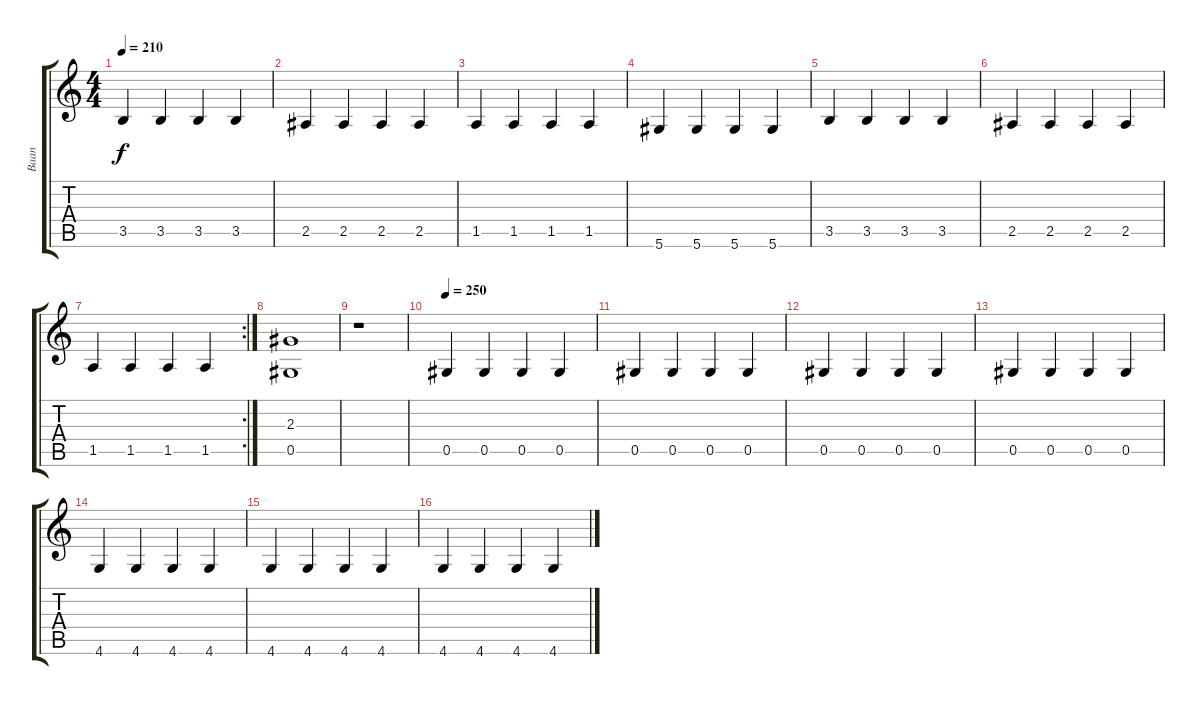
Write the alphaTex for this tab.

\track ("Baan" "Baan") {instrument electricbassfinger}
\staff {score tabs}
\tuning (Eb4 Bb3 Gb3 Db3 Ab2 Eb2) {hide}
\ts (4 4)
\tempo 210
\clef g2
\ks c
3.5.4{dy f} 3.5.4 3.5.4 3.5.4 |
2.5.4 2.5.4 2.5.4 2.5.4 |
1.5.4 1.5.4 1.5.4 1.5.4 |
5.6.4 5.6.4 5.6.4 5.6.4 |
3.5.4 3.5.4 3.5.4 3.5.4 |
2.5.4 2.5.4 2.5.4 2.5.4 |
\rc 2
1.5.4 1.5.4 1.5.4 1.5.4 |
(2.3 0.5).1 |
r.1 |
\tempo 250
0.5.4 0.5.4 0.5.4 0.5.4 |
0.5.4 0.5.4 0.5.4 0.5.4 |
0.5.4 0.5.4 0.5.4 0.5.4 |
0.5.4 0.5.4 0.5.4 0.5.4 |
4.6.4 4.6.4 4.6.4 4.6.4 |
4.6.4 4.6.4 4.6.4 4.6.4 |
4.6.4 4.6.4 4.6.4 4.6.4
